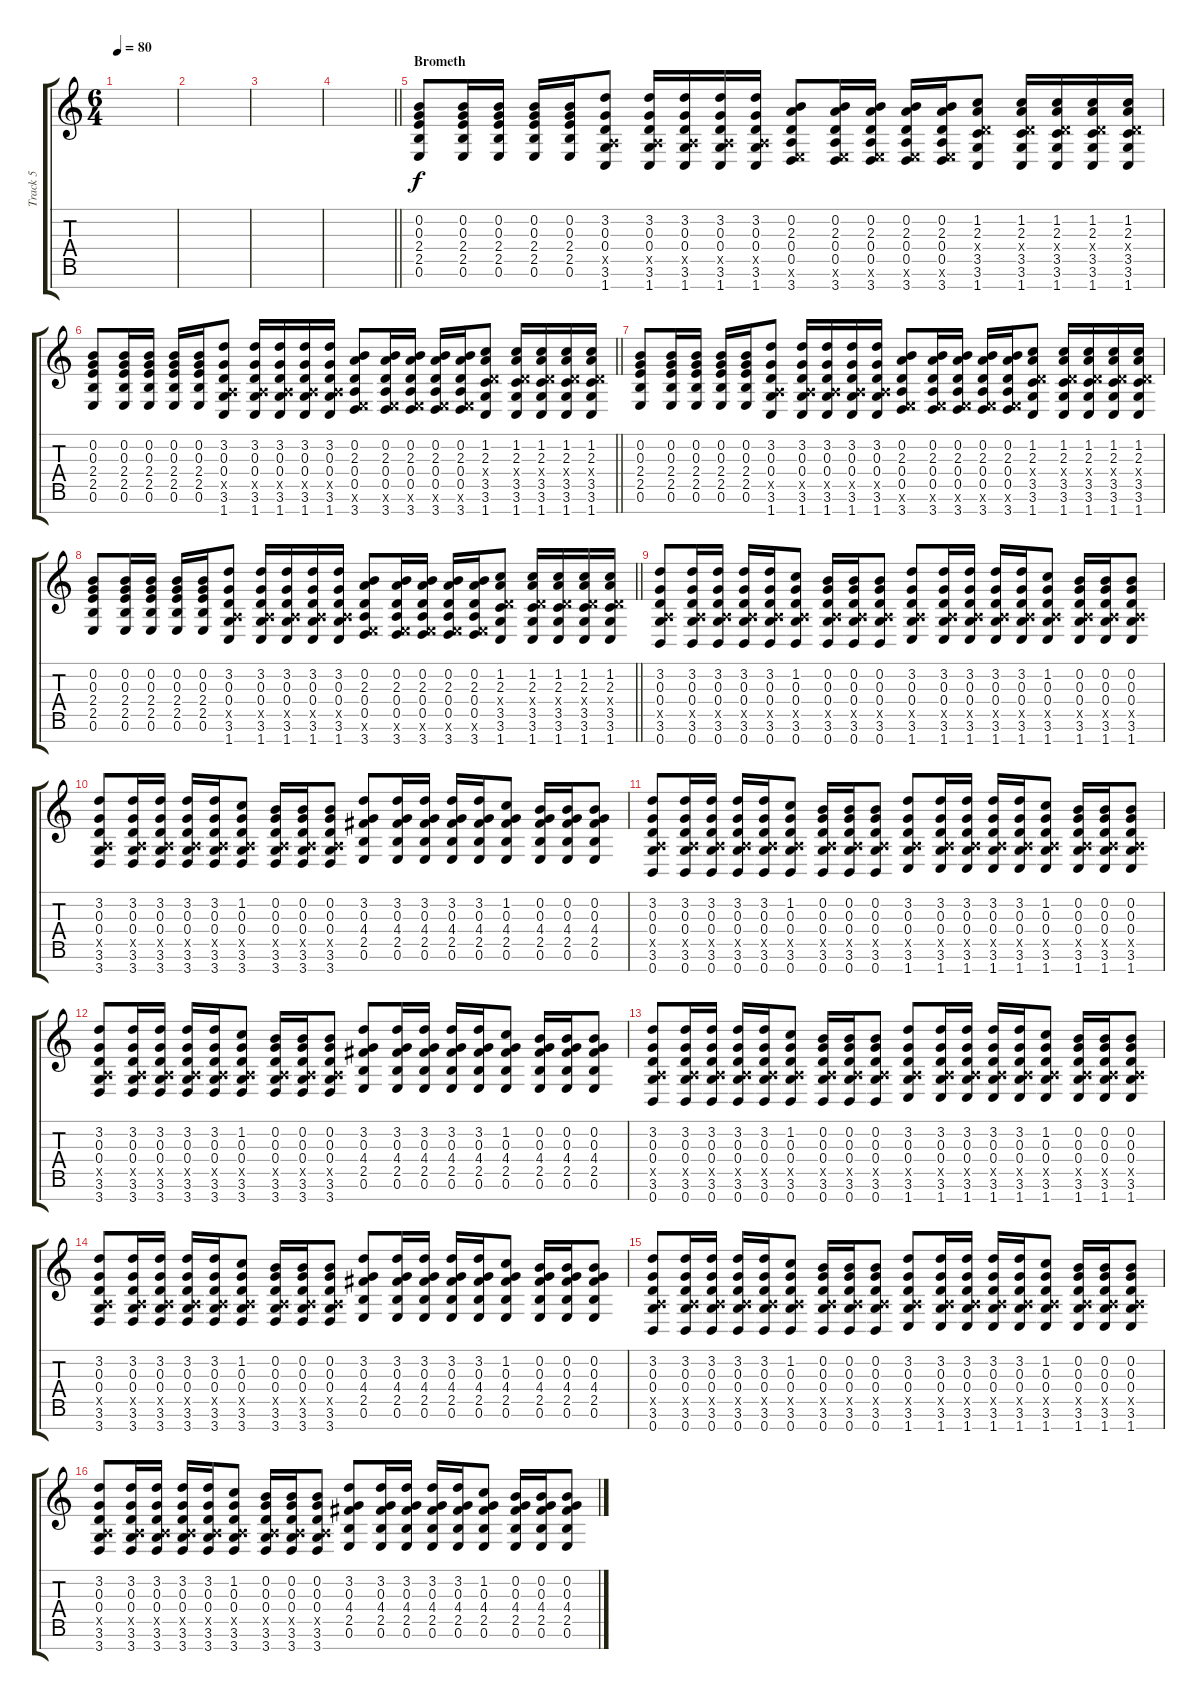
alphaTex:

\track ("Track 5" "Track 5") {instrument distortionguitar}
\staff {score tabs}
\tuning (E4 B3 G3 D3 A2 E2 B1) {hide}
\ts (6 4)
\tempo 80
\clef g2
\ks c
|
|
|
\barLineRight lightlight
|
\section ("" "Brometh")
(0.2 0.3 2.4 2.5 0.6).8{dy f volume 11} (0.2 0.3 2.4 2.5 0.6).16 (0.2 0.3 2.4 2.5 0.6).16 (0.2 0.3 2.4 2.5 0.6).16 (0.2 0.3 2.4 2.5 0.6).16 (3.2 0.3 0.4 0.5{x} 3.6 1.7).8 (3.2 0.3 0.4 0.5{x} 3.6 1.7).16 (3.2 0.3 0.4 0.5{x} 3.6 1.7).16 (3.2 0.3 0.4 0.5{x} 3.6 1.7).16 (3.2 0.3 0.4 0.5{x} 3.6 1.7).16 (0.2 2.3 0.4 0.5 0.6{x} 3.7).8 (0.2 2.3 0.4 0.5 0.6{x} 3.7).16 (0.2 2.3 0.4 0.5 0.6{x} 3.7).16 (0.2 2.3 0.4 0.5 0.6{x} 3.7).16 (0.2 2.3 0.4 0.5 0.6{x} 3.7).16 (1.2 2.3 0.4{x} 3.5 3.6 1.7).8 (1.2 2.3 0.4{x} 3.5 3.6 1.7).16 (1.2 2.3 0.4{x} 3.5 3.6 1.7).16 (1.2 2.3 0.4{x} 3.5 3.6 1.7).16 (1.2 2.3 0.4{x} 3.5 3.6 1.7).16 |
\barLineRight lightlight
(0.2 0.3 2.4 2.5 0.6).8 (0.2 0.3 2.4 2.5 0.6).16 (0.2 0.3 2.4 2.5 0.6).16 (0.2 0.3 2.4 2.5 0.6).16 (0.2 0.3 2.4 2.5 0.6).16 (3.2 0.3 0.4 0.5{x} 3.6 1.7).8 (3.2 0.3 0.4 0.5{x} 3.6 1.7).16 (3.2 0.3 0.4 0.5{x} 3.6 1.7).16 (3.2 0.3 0.4 0.5{x} 3.6 1.7).16 (3.2 0.3 0.4 0.5{x} 3.6 1.7).16 (0.2 2.3 0.4 0.5 0.6{x} 3.7).8 (0.2 2.3 0.4 0.5 0.6{x} 3.7).16 (0.2 2.3 0.4 0.5 0.6{x} 3.7).16 (0.2 2.3 0.4 0.5 0.6{x} 3.7).16 (0.2 2.3 0.4 0.5 0.6{x} 3.7).16 (1.2 2.3 0.4{x} 3.5 3.6 1.7).8 (1.2 2.3 0.4{x} 3.5 3.6 1.7).16 (1.2 2.3 0.4{x} 3.5 3.6 1.7).16 (1.2 2.3 0.4{x} 3.5 3.6 1.7).16 (1.2 2.3 0.4{x} 3.5 3.6 1.7).16 |
(0.2 0.3 2.4 2.5 0.6).8 (0.2 0.3 2.4 2.5 0.6).16 (0.2 0.3 2.4 2.5 0.6).16 (0.2 0.3 2.4 2.5 0.6).16 (0.2 0.3 2.4 2.5 0.6).16 (3.2 0.3 0.4 0.5{x} 3.6 1.7).8 (3.2 0.3 0.4 0.5{x} 3.6 1.7).16 (3.2 0.3 0.4 0.5{x} 3.6 1.7).16 (3.2 0.3 0.4 0.5{x} 3.6 1.7).16 (3.2 0.3 0.4 0.5{x} 3.6 1.7).16 (0.2 2.3 0.4 0.5 0.6{x} 3.7).8 (0.2 2.3 0.4 0.5 0.6{x} 3.7).16 (0.2 2.3 0.4 0.5 0.6{x} 3.7).16 (0.2 2.3 0.4 0.5 0.6{x} 3.7).16 (0.2 2.3 0.4 0.5 0.6{x} 3.7).16 (1.2 2.3 0.4{x} 3.5 3.6 1.7).8 (1.2 2.3 0.4{x} 3.5 3.6 1.7).16 (1.2 2.3 0.4{x} 3.5 3.6 1.7).16 (1.2 2.3 0.4{x} 3.5 3.6 1.7).16 (1.2 2.3 0.4{x} 3.5 3.6 1.7).16 |
\barLineRight lightlight
(0.2 0.3 2.4 2.5 0.6).8 (0.2 0.3 2.4 2.5 0.6).16 (0.2 0.3 2.4 2.5 0.6).16 (0.2 0.3 2.4 2.5 0.6).16 (0.2 0.3 2.4 2.5 0.6).16 (3.2 0.3 0.4 0.5{x} 3.6 1.7).8 (3.2 0.3 0.4 0.5{x} 3.6 1.7).16 (3.2 0.3 0.4 0.5{x} 3.6 1.7).16 (3.2 0.3 0.4 0.5{x} 3.6 1.7).16 (3.2 0.3 0.4 0.5{x} 3.6 1.7).16 (0.2 2.3 0.4 0.5 0.6{x} 3.7).8 (0.2 2.3 0.4 0.5 0.6{x} 3.7).16 (0.2 2.3 0.4 0.5 0.6{x} 3.7).16 (0.2 2.3 0.4 0.5 0.6{x} 3.7).16 (0.2 2.3 0.4 0.5 0.6{x} 3.7).16 (1.2 2.3 0.4{x} 3.5 3.6 1.7).8 (1.2 2.3 0.4{x} 3.5 3.6 1.7).16 (1.2 2.3 0.4{x} 3.5 3.6 1.7).16 (1.2 2.3 0.4{x} 3.5 3.6 1.7).16 (1.2 2.3 0.4{x} 3.5 3.6 1.7).16 |
(3.2 0.3 0.4 0.5{x} 3.6 0.7).8 (3.2 0.3 0.4 0.5{x} 3.6 0.7).16 (3.2 0.3 0.4 0.5{x} 3.6 0.7).16 (3.2 0.3 0.4 0.5{x} 3.6 0.7).16 (3.2 0.3 0.4 0.5{x} 3.6 0.7).16 (1.2 0.3 0.4 0.5{x} 3.6 0.7).8 (0.2 0.3 0.4 0.5{x} 3.6 0.7).16 (0.2 0.3 0.4 0.5{x} 3.6 0.7).16 (0.2 0.3 0.4 0.5{x} 3.6 0.7).8 (3.2 0.3 0.4 0.5{x} 3.6 1.7).8 (3.2 0.3 0.4 0.5{x} 3.6 1.7).16 (3.2 0.3 0.4 0.5{x} 3.6 1.7).16 (3.2 0.3 0.4 0.5{x} 3.6 1.7).16 (3.2 0.3 0.4 0.5{x} 3.6 1.7).16 (1.2 0.3 0.4 0.5{x} 3.6 1.7).8 (0.2 0.3 0.4 0.5{x} 3.6 1.7).16 (0.2 0.3 0.4 0.5{x} 3.6 1.7).16 (0.2 0.3 0.4 0.5{x} 3.6 1.7).8 |
(3.2 0.3 0.4 0.5{x} 3.6 3.7).8 (3.2 0.3 0.4 0.5{x} 3.6 3.7).16 (3.2 0.3 0.4 0.5{x} 3.6 3.7).16 (3.2 0.3 0.4 0.5{x} 3.6 3.7).16 (3.2 0.3 0.4 0.5{x} 3.6 3.7).16 (1.2 0.3 0.4 0.5{x} 3.6 3.7).8 (0.2 0.3 0.4 0.5{x} 3.6 3.7).16 (0.2 0.3 0.4 0.5{x} 3.6 3.7).16 (0.2 0.3 0.4 0.5{x} 3.6 3.7).8 (3.2 0.3 4.4 2.5 0.6).8 (3.2 0.3 4.4 2.5 0.6).16 (3.2 0.3 4.4 2.5 0.6).16 (3.2 0.3 4.4 2.5 0.6).16 (3.2 0.3 4.4 2.5 0.6).16 (1.2 0.3 4.4 2.5 0.6).8 (0.2 0.3 4.4 2.5 0.6).16 (0.2 0.3 4.4 2.5 0.6).16 (0.2 0.3 4.4 2.5 0.6).8 |
(3.2 0.3 0.4 0.5{x} 3.6 0.7).8 (3.2 0.3 0.4 0.5{x} 3.6 0.7).16 (3.2 0.3 0.4 0.5{x} 3.6 0.7).16 (3.2 0.3 0.4 0.5{x} 3.6 0.7).16 (3.2 0.3 0.4 0.5{x} 3.6 0.7).16 (1.2 0.3 0.4 0.5{x} 3.6 0.7).8 (0.2 0.3 0.4 0.5{x} 3.6 0.7).16 (0.2 0.3 0.4 0.5{x} 3.6 0.7).16 (0.2 0.3 0.4 0.5{x} 3.6 0.7).8 (3.2 0.3 0.4 0.5{x} 3.6 1.7).8 (3.2 0.3 0.4 0.5{x} 3.6 1.7).16 (3.2 0.3 0.4 0.5{x} 3.6 1.7).16 (3.2 0.3 0.4 0.5{x} 3.6 1.7).16 (3.2 0.3 0.4 0.5{x} 3.6 1.7).16 (1.2 0.3 0.4 0.5{x} 3.6 1.7).8 (0.2 0.3 0.4 0.5{x} 3.6 1.7).16 (0.2 0.3 0.4 0.5{x} 3.6 1.7).16 (0.2 0.3 0.4 0.5{x} 3.6 1.7).8 |
(3.2 0.3 0.4 0.5{x} 3.6 3.7).8 (3.2 0.3 0.4 0.5{x} 3.6 3.7).16 (3.2 0.3 0.4 0.5{x} 3.6 3.7).16 (3.2 0.3 0.4 0.5{x} 3.6 3.7).16 (3.2 0.3 0.4 0.5{x} 3.6 3.7).16 (1.2 0.3 0.4 0.5{x} 3.6 3.7).8 (0.2 0.3 0.4 0.5{x} 3.6 3.7).16 (0.2 0.3 0.4 0.5{x} 3.6 3.7).16 (0.2 0.3 0.4 0.5{x} 3.6 3.7).8 (3.2 0.3 4.4 2.5 0.6).8 (3.2 0.3 4.4 2.5 0.6).16 (3.2 0.3 4.4 2.5 0.6).16 (3.2 0.3 4.4 2.5 0.6).16 (3.2 0.3 4.4 2.5 0.6).16 (1.2 0.3 4.4 2.5 0.6).8 (0.2 0.3 4.4 2.5 0.6).16 (0.2 0.3 4.4 2.5 0.6).16 (0.2 0.3 4.4 2.5 0.6).8 |
(3.2 0.3 0.4 0.5{x} 3.6 0.7).8 (3.2 0.3 0.4 0.5{x} 3.6 0.7).16 (3.2 0.3 0.4 0.5{x} 3.6 0.7).16 (3.2 0.3 0.4 0.5{x} 3.6 0.7).16 (3.2 0.3 0.4 0.5{x} 3.6 0.7).16 (1.2 0.3 0.4 0.5{x} 3.6 0.7).8 (0.2 0.3 0.4 0.5{x} 3.6 0.7).16 (0.2 0.3 0.4 0.5{x} 3.6 0.7).16 (0.2 0.3 0.4 0.5{x} 3.6 0.7).8 (3.2 0.3 0.4 0.5{x} 3.6 1.7).8 (3.2 0.3 0.4 0.5{x} 3.6 1.7).16 (3.2 0.3 0.4 0.5{x} 3.6 1.7).16 (3.2 0.3 0.4 0.5{x} 3.6 1.7).16 (3.2 0.3 0.4 0.5{x} 3.6 1.7).16 (1.2 0.3 0.4 0.5{x} 3.6 1.7).8 (0.2 0.3 0.4 0.5{x} 3.6 1.7).16 (0.2 0.3 0.4 0.5{x} 3.6 1.7).16 (0.2 0.3 0.4 0.5{x} 3.6 1.7).8 |
(3.2 0.3 0.4 0.5{x} 3.6 3.7).8 (3.2 0.3 0.4 0.5{x} 3.6 3.7).16 (3.2 0.3 0.4 0.5{x} 3.6 3.7).16 (3.2 0.3 0.4 0.5{x} 3.6 3.7).16 (3.2 0.3 0.4 0.5{x} 3.6 3.7).16 (1.2 0.3 0.4 0.5{x} 3.6 3.7).8 (0.2 0.3 0.4 0.5{x} 3.6 3.7).16 (0.2 0.3 0.4 0.5{x} 3.6 3.7).16 (0.2 0.3 0.4 0.5{x} 3.6 3.7).8 (3.2 0.3 4.4 2.5 0.6).8 (3.2 0.3 4.4 2.5 0.6).16 (3.2 0.3 4.4 2.5 0.6).16 (3.2 0.3 4.4 2.5 0.6).16 (3.2 0.3 4.4 2.5 0.6).16 (1.2 0.3 4.4 2.5 0.6).8 (0.2 0.3 4.4 2.5 0.6).16 (0.2 0.3 4.4 2.5 0.6).16 (0.2 0.3 4.4 2.5 0.6).8 |
(3.2 0.3 0.4 0.5{x} 3.6 0.7).8 (3.2 0.3 0.4 0.5{x} 3.6 0.7).16 (3.2 0.3 0.4 0.5{x} 3.6 0.7).16 (3.2 0.3 0.4 0.5{x} 3.6 0.7).16 (3.2 0.3 0.4 0.5{x} 3.6 0.7).16 (1.2 0.3 0.4 0.5{x} 3.6 0.7).8 (0.2 0.3 0.4 0.5{x} 3.6 0.7).16 (0.2 0.3 0.4 0.5{x} 3.6 0.7).16 (0.2 0.3 0.4 0.5{x} 3.6 0.7).8 (3.2 0.3 0.4 0.5{x} 3.6 1.7).8 (3.2 0.3 0.4 0.5{x} 3.6 1.7).16 (3.2 0.3 0.4 0.5{x} 3.6 1.7).16 (3.2 0.3 0.4 0.5{x} 3.6 1.7).16 (3.2 0.3 0.4 0.5{x} 3.6 1.7).16 (1.2 0.3 0.4 0.5{x} 3.6 1.7).8 (0.2 0.3 0.4 0.5{x} 3.6 1.7).16 (0.2 0.3 0.4 0.5{x} 3.6 1.7).16 (0.2 0.3 0.4 0.5{x} 3.6 1.7).8 |
(3.2 0.3 0.4 0.5{x} 3.6 3.7).8 (3.2 0.3 0.4 0.5{x} 3.6 3.7).16 (3.2 0.3 0.4 0.5{x} 3.6 3.7).16 (3.2 0.3 0.4 0.5{x} 3.6 3.7).16 (3.2 0.3 0.4 0.5{x} 3.6 3.7).16 (1.2 0.3 0.4 0.5{x} 3.6 3.7).8 (0.2 0.3 0.4 0.5{x} 3.6 3.7).16 (0.2 0.3 0.4 0.5{x} 3.6 3.7).16 (0.2 0.3 0.4 0.5{x} 3.6 3.7).8 (3.2 0.3 4.4 2.5 0.6).8 (3.2 0.3 4.4 2.5 0.6).16 (3.2 0.3 4.4 2.5 0.6).16 (3.2 0.3 4.4 2.5 0.6).16 (3.2 0.3 4.4 2.5 0.6).16 (1.2 0.3 4.4 2.5 0.6).8 (0.2 0.3 4.4 2.5 0.6).16 (0.2 0.3 4.4 2.5 0.6).16 (0.2 0.3 4.4 2.5 0.6).8
